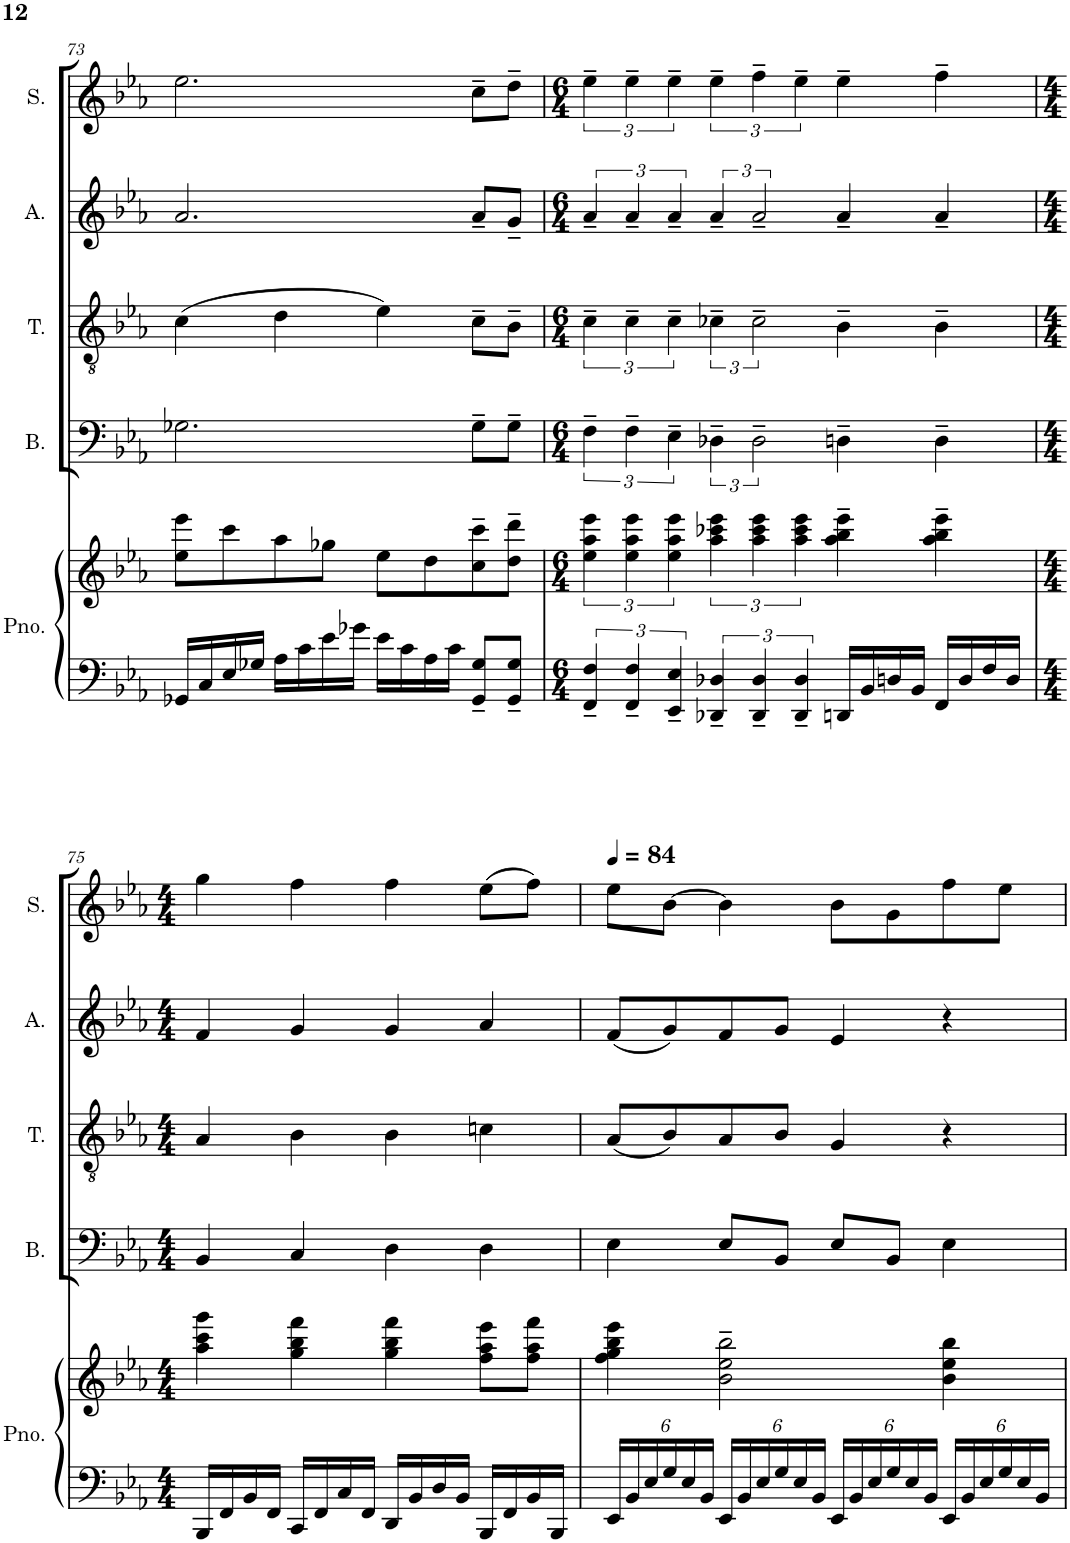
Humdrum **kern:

**kern	**kern	**kern	**kern	**kern	**kern
*part5	*part5	*part4	*part3	*part2	*part1
*staff6	*staff5	*staff4	*staff3	*staff2	*staff1
*I"Piano	*	*I"Bass	*I"Tenor	*I"Alto	*I"Soprano
*I'Pno.	*	*I'B.	*I'T.	*I'A.	*I'S.
!!LO:PB:g=z
*clefF4	*clefG2	*clefF4	*clefGv2	*clefG2	*clefG2
*k[b-e-a-]	*k[b-e-a-]	*k[b-e-a-]	*k[b-e-a-]	*k[b-e-a-]	*k[b-e-a-]
*M4/4	*M4/4	*M4/4	*M4/4	*M4/4	*M4/4
=73	=73	=73	=73	=73	=73
16GG-X/LL	8ee-\ 8eee-\L	2.G-X\	(4c\	2.a-/	2.ee-\
16C/	.	.	.	.	.
16E-/	8ccc\	.	.	.	.
16G-X/JJ	.	.	.	.	.
16A-\LL	8aa-\	.	4d\	.	.
16c\	.	.	.	.	.
16e-\	8gg-X\J	.	.	.	.
16g-X\JJ	.	.	.	.	.
16e-\LL	8ee-\L	.	4e-\)	.	.
16c\	.	.	.	.	.
16A-\	8dd\	.	.	.	.
16c\JJ	.	.	.	.	.
8GG-/~ 8G-/~L	8cc\~ 8ccc\~	8G-~\L	8c~\L	8a-~/L	8cc~\L
8GG-/~ 8G-/~J	8dd\~ 8ddd\~J	8G-~\J	8B-~\J	8g~/J	8dd~\J
=74	=74	=74	=74	=74	=74
*M6/4	*M6/4	*M6/4	*M6/4	*M6/4	*M6/4
6FF/~ 6F/~	6ee-\ 6aa-\ 6eee-\	6F~\	6c~\	6a-~/	6ee-~\
6FF/~ 6F/~	6ee-\ 6aa-\ 6eee-\	6F~\	6c~\	6a-~/	6ee-~\
6EE-/~ 6E-/~	6ee-\ 6aa-\ 6eee-\	6E-~\	6c~\	6a-~/	6ee-~\
6DD-X/~ 6D-X/~	6aa-\ 6ccc-X\ 6eee-\	6D-X~\	6c-X~\	6a-~/	6ee-~\
6DD-/~ 6D-/~	6aa-\ 6ccc-\ 6eee-\	3D-~\	3c-~\	3a-~/	6ff~\
6DD-/~ 6D-/~	6aa-\ 6ccc-\ 6eee-\	.	.	.	6ee-~\
16DDn/LL	4aa-\~ 4bb-\~ 4eee-\~	4Dn~\	4B-~\	4a-~/	4ee-~\
16BB-/	.	.	.	.	.
16Dn/	.	.	.	.	.
16BB-/JJ	.	.	.	.	.
16FF/LL	4aa-\~ 4bb-\~ 4eee-\~	4D~\	4B-~\	4a-~/	4ff~\
16D/	.	.	.	.	.
16F/	.	.	.	.	.
16D/JJ	.	.	.	.	.
!!LO:LB:g=z
=75	=75	=75	=75	=75	=75
*M4/4	*M4/4	*M4/4	*M4/4	*M4/4	*M4/4
16BBB-/LL	4aa-\ 4ccc\ 4ggg\	4BB-/	4A-/	4f/	4gg\
16FF/	.	.	.	.	.
16BB-/	.	.	.	.	.
16FF/JJ	.	.	.	.	.
16CC/LL	4gg\ 4bb-\ 4fff\	4C/	4B-\	4g/	4ff\
16FF/	.	.	.	.	.
16C/	.	.	.	.	.
16FF/JJ	.	.	.	.	.
16DD/LL	4gg\ 4bb-\ 4fff\	4D\	4B-\	4g/	4ff\
16BB-/	.	.	.	.	.
16D/	.	.	.	.	.
16BB-/JJ	.	.	.	.	.
16BBB-/LL	8ff\ 8aa-\ 8eee-\L	4D\	4cn\	4a-/	(8ee-\L
16FF/	.	.	.	.	.
16BB-/	8ff\ 8aa-\ 8fff\J	.	.	.	8ff\J)
16BBB-/JJ	.	.	.	.	.
=76	=76	=76	=76	=76	=76
*Xbrackettup	*	*	*	*	*
*	*	*	*	*	*MM84
24EE-/LL	4ff\ 4gg\ 4bb-\ 4eee-\	4E-\	(8A-/L	(8f/L	8ee-\L
24BB-/	.	.	.	.	.
24E-/	.	.	.	.	.
24G/	.	.	8B-/)	8g/)	[8b-\J
24E-/	.	.	.	.	.
24BB-/JJ	.	.	.	.	.
24EE-/LL	2b-\~ 2ee-\~ 2bb-\~	8E-/L	8A-/	8f/	4b-\]
24BB-/	.	.	.	.	.
24E-/	.	.	.	.	.
24G/	.	8BB-/J	8B-/J	8g/J	.
24E-/	.	.	.	.	.
24BB-/JJ	.	.	.	.	.
24EE-/LL	.	8E-/L	4G/	4e-/	8b-\L
24BB-/	.	.	.	.	.
24E-/	.	.	.	.	.
24G/	.	8BB-/J	.	.	8g\
24E-/	.	.	.	.	.
24BB-/JJ	.	.	.	.	.
24EE-/LL	4b-\ 4ee-\ 4bb-\	4E-\	4r	4r	8ff\
24BB-/	.	.	.	.	.
24E-/	.	.	.	.	.
24G/	.	.	.	.	8ee-\J
24E-/	.	.	.	.	.
24BB-/JJ	.	.	.	.	.
=	=	=	=	=	=
*-	*-	*-	*-	*-	*-
